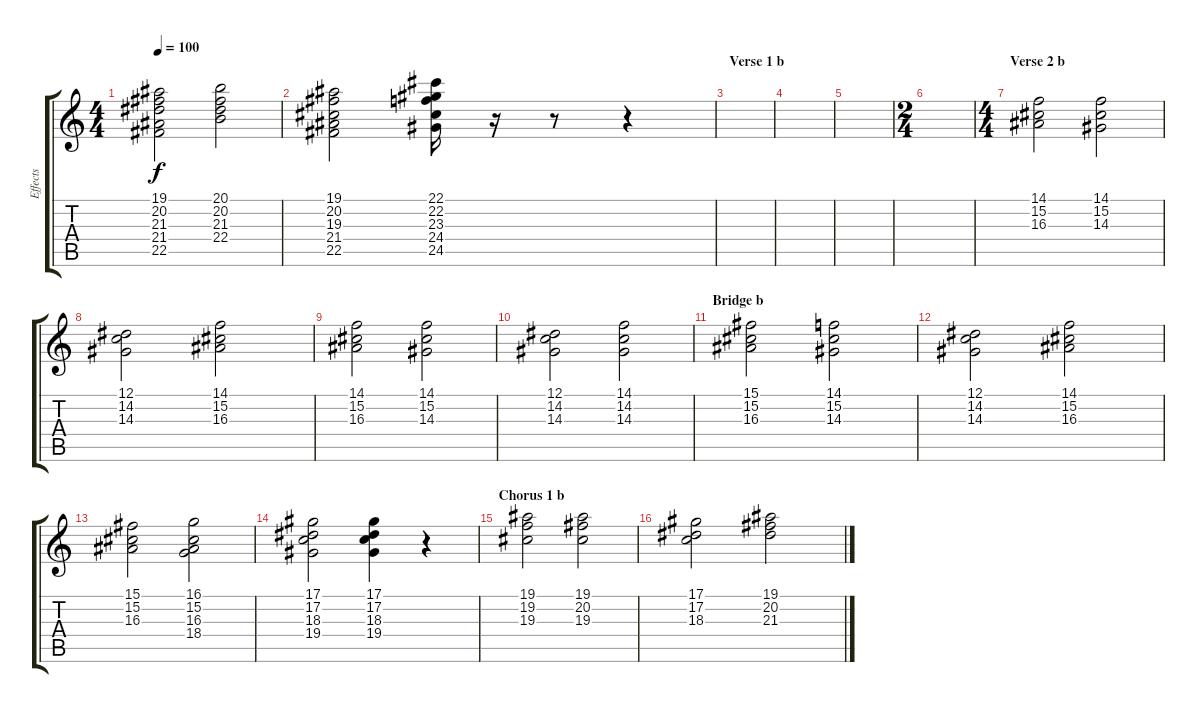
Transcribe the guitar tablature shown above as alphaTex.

\track ("Effects" "Effects") {instrument synthstrings1}
\staff {score tabs}
\tuning (Eb4 Bb3 Gb3 Db3 Ab2 Eb2) {hide}
\ts (4 4)
\tempo 100
\clef g2
\ks c
(19.1 20.2 21.3 21.4 22.5).2{dy f} (20.1 20.2 21.3 22.4).2 |
(19.1 20.2 19.3 21.4 22.5).2 (22.1 22.2 23.3 24.4 24.5).16 r.16 r.8 r.4 |
\section ("" "Verse 1 b")
|
|
|
\ts (2 4)
|
\ts (4 4)
\section ("" "Verse 2 b")
(14.1 15.2 16.3).2 (14.1 15.2 14.3).2 |
(12.1 14.2 14.3).2 (14.1 15.2 16.3).2 |
(14.1 15.2 16.3).2 (14.1 15.2 14.3).2 |
(12.1 14.2 14.3).2 (14.1 14.2 14.3).2 |
\section ("" "Bridge b")
(15.1 15.2 16.3).2 (14.1 15.2 14.3).2 |
(12.1 14.2 14.3).2 (14.1 15.2 16.3).2 |
(15.1 15.2 16.3).2 (16.1 15.2 16.3 18.4).2 |
(17.1 17.2 18.3 19.4).2 (17.1 17.2 18.3 19.4).4 r.4 |
\section ("" "Chorus 1 b")
(19.1 19.2 19.3).2 (19.1 20.2 19.3).2 |
(17.1 17.2 18.3).2 (19.1 20.2 21.3).2
